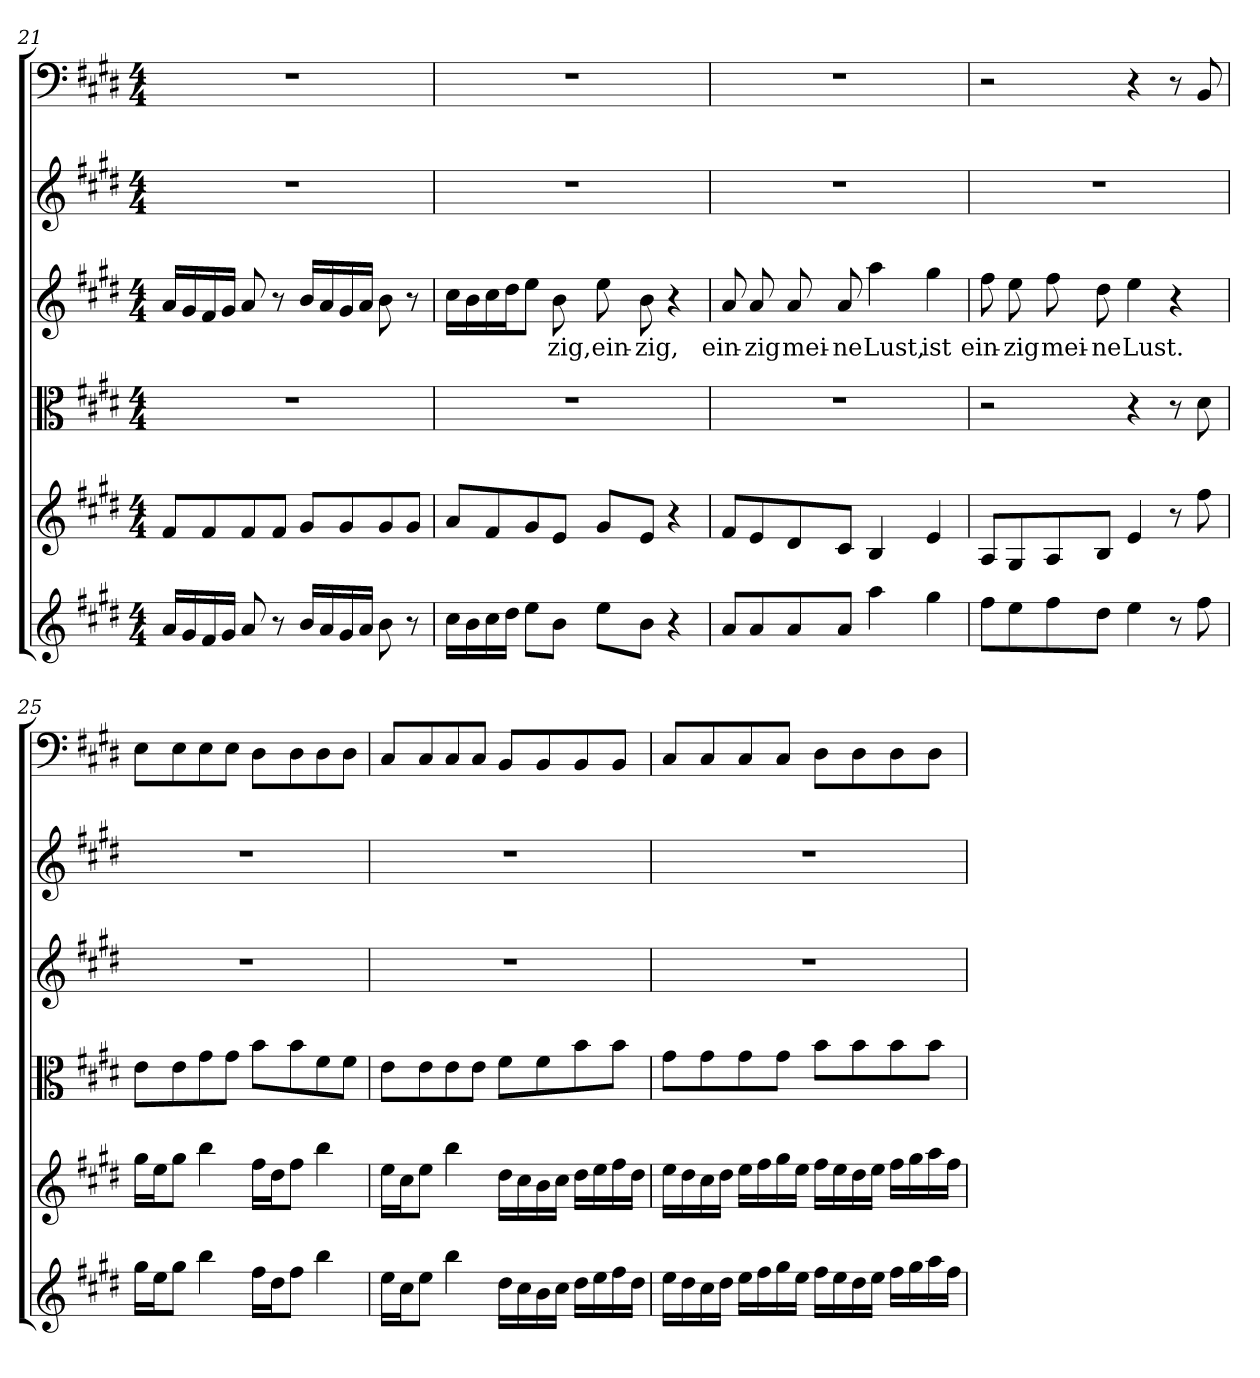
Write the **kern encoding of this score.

**kern	**kern	**kern	**kern	**text	**kern	**kern
*part6	*part5	*part4	*part3	*part3	*part2	*part1
*staff6	*staff5	*staff4	*staff3	*staff3	*staff2	*staff1
*clefG2	*clefG2	*clefC3	*clefG2	*	*clefG2	*clefF4
*k[f#c#g#d#]	*k[f#c#g#d#]	*k[f#c#g#d#]	*k[f#c#g#d#]	*	*k[f#c#g#d#]	*k[f#c#g#d#]
*E:	*E:	*E:	*E:	*	*E:	*E:
*M4/4	*M4/4	*M4/4	*M4/4	*	*M4/4	*M4/4
=21	=21	=21	=21	=21	=21	=21
16a/LL	8f#/L	1r	16a/LL	.	1r	1r
16g#/	.	.	16g#/	.	.	.
16f#/	8f#/	.	16f#/	.	.	.
16g#/JJ	.	.	16g#/JJ	.	.	.
8a/	8f#/	.	8a/	.	.	.
8r	8f#/J	.	8r	.	.	.
16b/LL	8g#/L	.	16b/LL	.	.	.
16a/	.	.	16a/	.	.	.
16g#/	8g#/	.	16g#/	.	.	.
16a/JJ	.	.	16a/JJ	.	.	.
8b\	8g#/	.	8b\	.	.	.
8r	8g#/J	.	8r	.	.	.
=22	=22	=22	=22	=22	=22	=22
16cc#\LL	8a/L	1r	16cc#\LL	.	1r	1r
16b\	.	.	16b\	.	.	.
16cc#\	8f#/	.	16cc#\	.	.	.
16dd#\JJ	.	.	16dd#\J	.	.	.
8ee\L	8g#/	.	8ee\J	.	.	.
8b\J	8e/J	.	8b\	-zig,	.	.
8ee\L	8g#/L	.	8ee\	ein-	.	.
8b\J	8e/J	.	8b\	-zig,	.	.
4r	4r	.	4r	.	.	.
=23	=23	=23	=23	=23	=23	=23
8a/L	8f#/L	1r	8a/	ein-	1r	1r
8a/	8e/	.	8a/	-zig	.	.
8a/	8d#/	.	8a/	mei-	.	.
8a/J	8c#/J	.	8a/	-ne	.	.
4aa\	4B/	.	4aa\	Lust,	.	.
4gg#\	4e/	.	4gg#\	ist	.	.
=24	=24	=24	=24	=24	=24	=24
8ff#\L	8A/L	2r	8ff#\	ein-	1r	2r
8ee\	8G#/	.	8ee\	-zig	.	.
8ff#\	8A/	.	8ff#\	mei-	.	.
8dd#\J	8B/J	.	8dd#\	-ne	.	.
4ee\	4e/	4r	4ee\	Lust.	.	4r
8r	8r	8r	4r	.	.	8r
8ff#\	8ff#\	8d#\	.	.	.	8BB/
=25	=25	=25	=25	=25	=25	=25
16gg#\LL	16gg#\LL	8e\L	1r	.	1r	8E\L
16ee\J	16ee\J	.	.	.	.	.
8gg#\J	8gg#\J	8e\	.	.	.	8E\
4bb\	4bb\	8g#\	.	.	.	8E\
.	.	8g#\J	.	.	.	8E\J
16ff#\LL	16ff#\LL	8b\L	.	.	.	8D#\L
16dd#\J	16dd#\J	.	.	.	.	.
8ff#\J	8ff#\J	8b\	.	.	.	8D#\
4bb\	4bb\	8f#\	.	.	.	8D#\
.	.	8f#\J	.	.	.	8D#\J
=26	=26	=26	=26	=26	=26	=26
16ee\LL	16ee\LL	8e\L	1r	.	1r	8C#/L
16cc#\J	16cc#\J	.	.	.	.	.
8ee\J	8ee\J	8e\	.	.	.	8C#/
4bb\	4bb\	8e\	.	.	.	8C#/
.	.	8e\J	.	.	.	8C#/J
16dd#\LL	16dd#\LL	8f#\L	.	.	.	8BB/L
16cc#\	16cc#\	.	.	.	.	.
16b\	16b\	8f#\	.	.	.	8BB/
16cc#\JJ	16cc#\JJ	.	.	.	.	.
16dd#\LL	16dd#\LL	8b\	.	.	.	8BB/
16ee\	16ee\	.	.	.	.	.
16ff#\	16ff#\	8b\J	.	.	.	8BB/J
16dd#\JJ	16dd#\JJ	.	.	.	.	.
=27	=27	=27	=27	=27	=27	=27
16ee\LL	16ee\LL	8g#\L	1r	.	1r	8C#/L
16dd#\	16dd#\	.	.	.	.	.
16cc#\	16cc#\	8g#\	.	.	.	8C#/
16dd#\JJ	16dd#\JJ	.	.	.	.	.
16ee\LL	16ee\LL	8g#\	.	.	.	8C#/
16ff#\	16ff#\	.	.	.	.	.
16gg#\	16gg#\	8g#\J	.	.	.	8C#/J
16ee\JJ	16ee\JJ	.	.	.	.	.
16ff#\LL	16ff#\LL	8b\L	.	.	.	8D#\L
16ee\	16ee\	.	.	.	.	.
16dd#\	16dd#\	8b\	.	.	.	8D#\
16ee\JJ	16ee\JJ	.	.	.	.	.
16ff#\LL	16ff#\LL	8b\	.	.	.	8D#\
16gg#\	16gg#\	.	.	.	.	.
16aa\	16aa\	8b\J	.	.	.	8D#\J
16ff#\JJ	16ff#\JJ	.	.	.	.	.
=	=	=	=	=	=	=
*-	*-	*-	*-	*-	*-	*-
